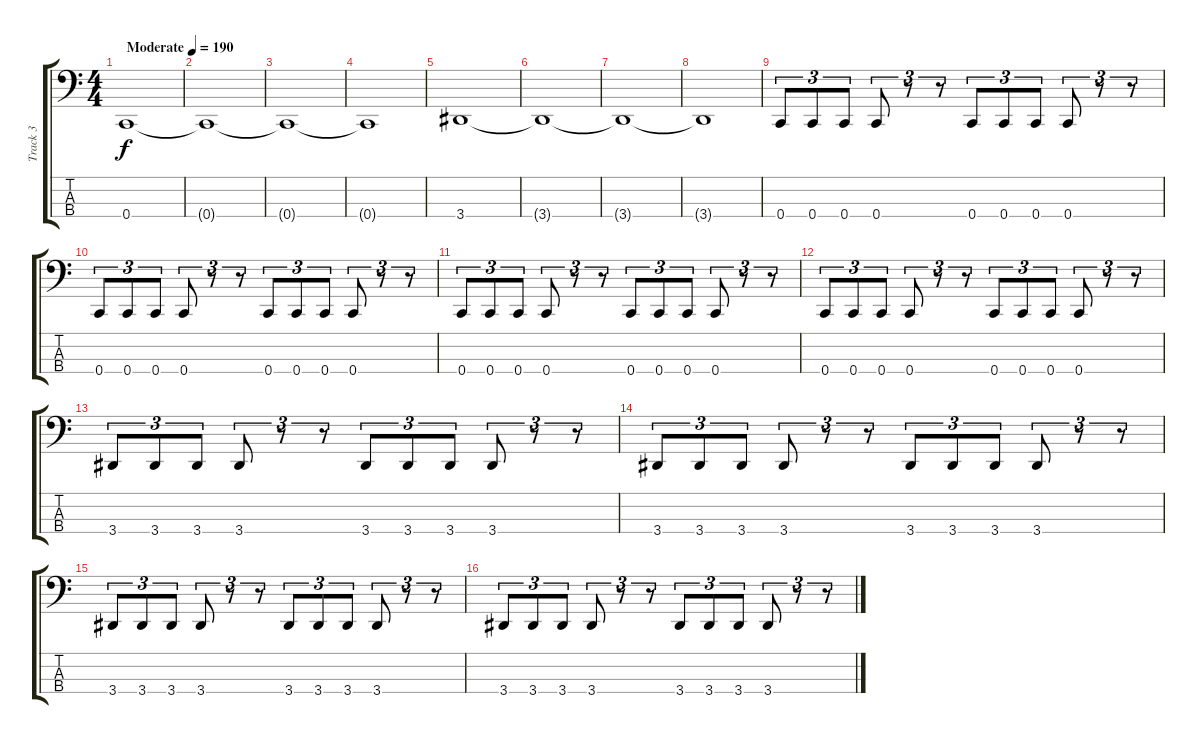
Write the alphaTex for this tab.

\track ("Track 3" "Track 3") {instrument electricbassfinger}
\staff {score tabs}
\tuning (F2 C2 G1 C1) {hide}
\ts (4 4)
\tempo (190 "Moderate")
\clef f4
\ks c
0.4.1{dy f instrument electricbassfinger} |
0.4{t}.1 |
0.4{t}.1 |
0.4{t}.1 |
3.4.1 |
3.4{t}.1 |
3.4{t}.1 |
3.4{t}.1 |
0.4.8{tu (3 2)} 0.4.8{tu (3 2)} 0.4.8{tu (3 2)} 0.4.8{tu (3 2)} r.8{tu (3 2)} r.8{tu (3 2)} 0.4.8{tu (3 2)} 0.4.8{tu (3 2)} 0.4.8{tu (3 2)} 0.4.8{tu (3 2)} r.8{tu (3 2)} r.8{tu (3 2)} |
0.4.8{tu (3 2)} 0.4.8{tu (3 2)} 0.4.8{tu (3 2)} 0.4.8{tu (3 2)} r.8{tu (3 2)} r.8{tu (3 2)} 0.4.8{tu (3 2)} 0.4.8{tu (3 2)} 0.4.8{tu (3 2)} 0.4.8{tu (3 2)} r.8{tu (3 2)} r.8{tu (3 2)} |
0.4.8{tu (3 2)} 0.4.8{tu (3 2)} 0.4.8{tu (3 2)} 0.4.8{tu (3 2)} r.8{tu (3 2)} r.8{tu (3 2)} 0.4.8{tu (3 2)} 0.4.8{tu (3 2)} 0.4.8{tu (3 2)} 0.4.8{tu (3 2)} r.8{tu (3 2)} r.8{tu (3 2)} |
0.4.8{tu (3 2)} 0.4.8{tu (3 2)} 0.4.8{tu (3 2)} 0.4.8{tu (3 2)} r.8{tu (3 2)} r.8{tu (3 2)} 0.4.8{tu (3 2)} 0.4.8{tu (3 2)} 0.4.8{tu (3 2)} 0.4.8{tu (3 2)} r.8{tu (3 2)} r.8{tu (3 2)} |
3.4.8{tu (3 2)} 3.4.8{tu (3 2)} 3.4.8{tu (3 2)} 3.4.8{tu (3 2)} r.8{tu (3 2)} r.8{tu (3 2)} 3.4.8{tu (3 2)} 3.4.8{tu (3 2)} 3.4.8{tu (3 2)} 3.4.8{tu (3 2)} r.8{tu (3 2)} r.8{tu (3 2)} |
3.4.8{tu (3 2)} 3.4.8{tu (3 2)} 3.4.8{tu (3 2)} 3.4.8{tu (3 2)} r.8{tu (3 2)} r.8{tu (3 2)} 3.4.8{tu (3 2)} 3.4.8{tu (3 2)} 3.4.8{tu (3 2)} 3.4.8{tu (3 2)} r.8{tu (3 2)} r.8{tu (3 2)} |
3.4.8{tu (3 2)} 3.4.8{tu (3 2)} 3.4.8{tu (3 2)} 3.4.8{tu (3 2)} r.8{tu (3 2)} r.8{tu (3 2)} 3.4.8{tu (3 2)} 3.4.8{tu (3 2)} 3.4.8{tu (3 2)} 3.4.8{tu (3 2)} r.8{tu (3 2)} r.8{tu (3 2)} |
3.4.8{tu (3 2)} 3.4.8{tu (3 2)} 3.4.8{tu (3 2)} 3.4.8{tu (3 2)} r.8{tu (3 2)} r.8{tu (3 2)} 3.4.8{tu (3 2)} 3.4.8{tu (3 2)} 3.4.8{tu (3 2)} 3.4.8{tu (3 2)} r.8{tu (3 2)} r.8{tu (3 2)}
